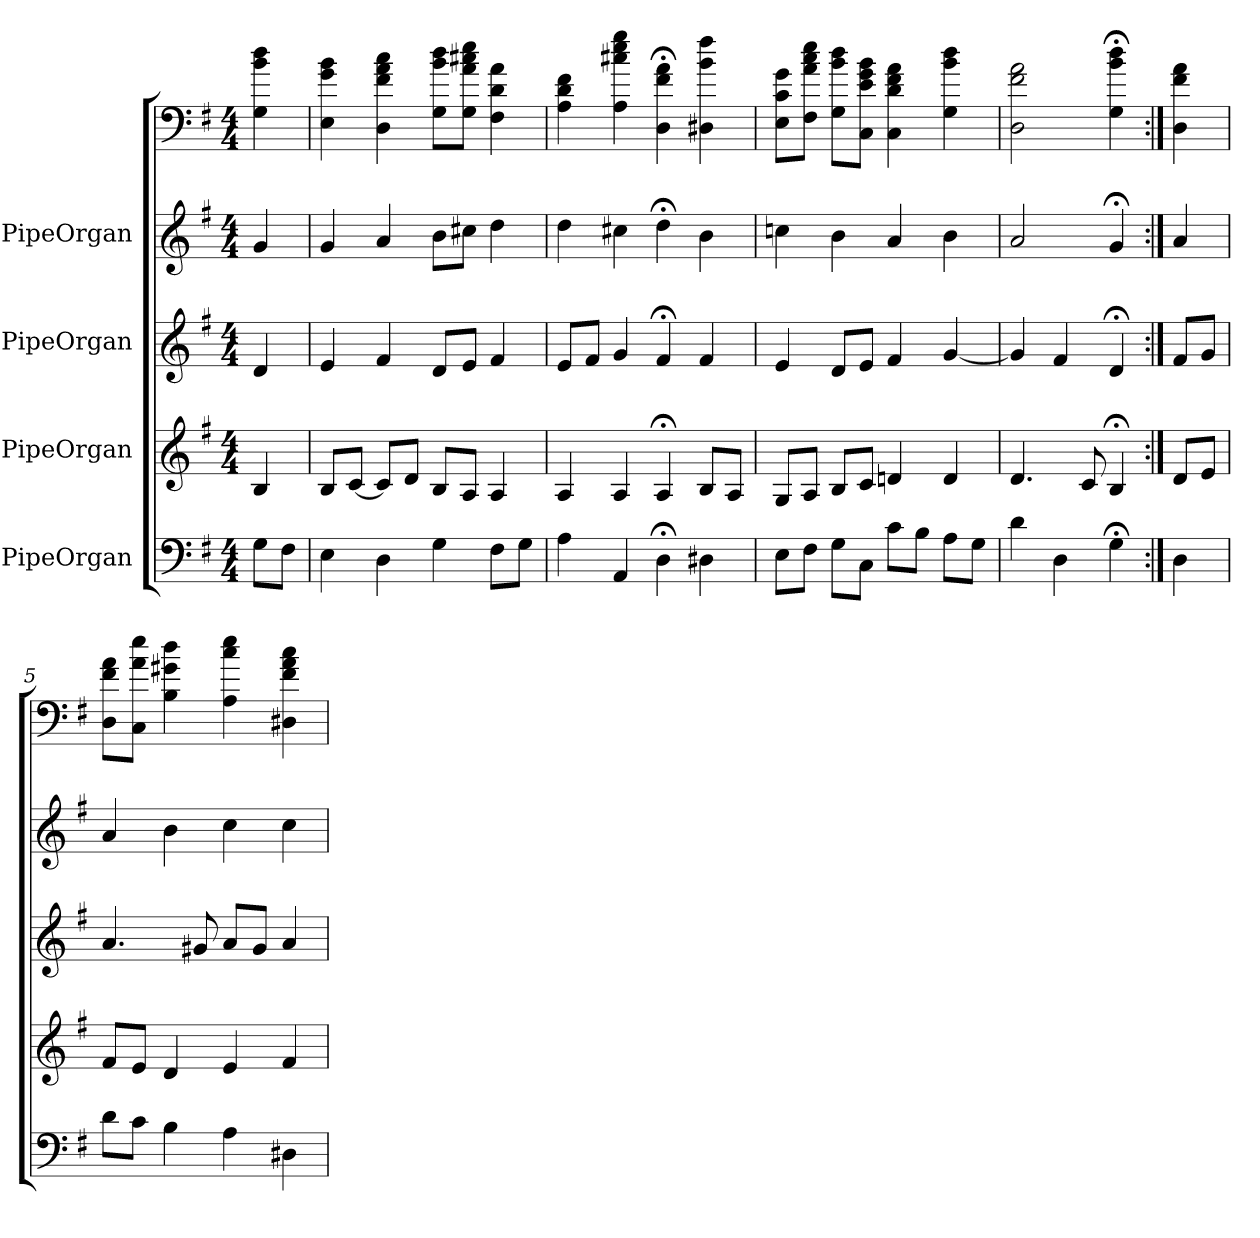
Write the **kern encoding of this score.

**kern	**kern	**kern	**kern	**kern
*part5	*part4	*part3	*part2	*part1
*staff5	*staff4	*staff3	*staff2	*staff1
*I"PipeOrgan	*I"PipeOrgan	*I"PipeOrgan	*I"PipeOrgan	*
*k[f#]	*k[f#]	*k[f#]	*k[f#]	*k[f#]
*G:	*G:	*G:	*G:	*G:
*M4/4	*M4/4	*M4/4	*M4/4	*M4/4
*MM60	*MM60	*MM60	*MM60	*MM60
=	=	=	=	=
8GL	4B	4d	4g	4G 4b 4dd
8F#J	.	.	.	.
=1	=1	=1	=1	=1
4E	8BL	4e	4g	4E 4g 4b
.	[8cJ	.	.	.
4D	8cL]	4f#	4a	4D 4f# 4a 4cc
.	8dJ	.	.	.
4G	8BL	8dL	8bL	8G 8b 8ddL
.	8AJ	8eJ	8cc#XJ	8G 8a 8cc#X 8eeJ
8F#L	4A	4f#	4dd	4F# 4d 4a
8GJ	.	.	.	.
=2	=2	=2	=2	=2
4A	4A	8eL	4dd	4A 4d 4f#
.	.	8f#J	.	.
4AA	4A	4g	4cc#X	4A 4cc#X 4ee 4gg
4D;<	4A;<	4f#;<	4dd;<	4D;< 4f#;< 4a;<
4D#X	8BL	4f#	4b	4D#X 4b 4ff#
.	8AJ	.	.	.
=3	=3	=3	=3	=3
8EL	8GL	4e	4ccn	8E 8c 8gL
8F#J	8AJ	.	.	8F# 8a 8cc 8eeJ
8GL	8BL	8dL	4b	8G 8b 8ddL
8CJ	8cJ	8eJ	.	8C 8e 8g 8bJ
8cL	4dn	4f#	4a	4C 4d 4f# 4a
8BJ	.	.	.	.
8AL	4d	[4g	4b	4G 4b 4dd
8GJ	.	.	.	.
=4	=4	=4	=4	=4
4d	4.d	4g]	2a	2D 2f# 2a
4D	.	4f#	.	.
.	8c	.	.	.
4G;<	4B;<	4d;<	4g;<	4G;< 4b;< 4dd;<
=:|!	=:|!	=:|!	=:|!	=:|!
4D	8dL	8f#L	4a	4D 4f# 4a
.	8eJ	8gJ	.	.
=5	=5	=5	=5	=5
8dL	8f#L	4.a	4a	8D 8f# 8aL
8cJ	8eJ	.	.	8C 8a 8eeJ
4B	4d	.	4b	4B 4g#X 4dd
.	.	8g#X	.	.
4A	4e	8aL	4cc	4A 4cc 4ee
.	.	8g#J	.	.
4D#X	4f#	4a	4cc	4D#X 4f# 4a 4cc
=	=	=	=	=
*-	*-	*-	*-	*-
